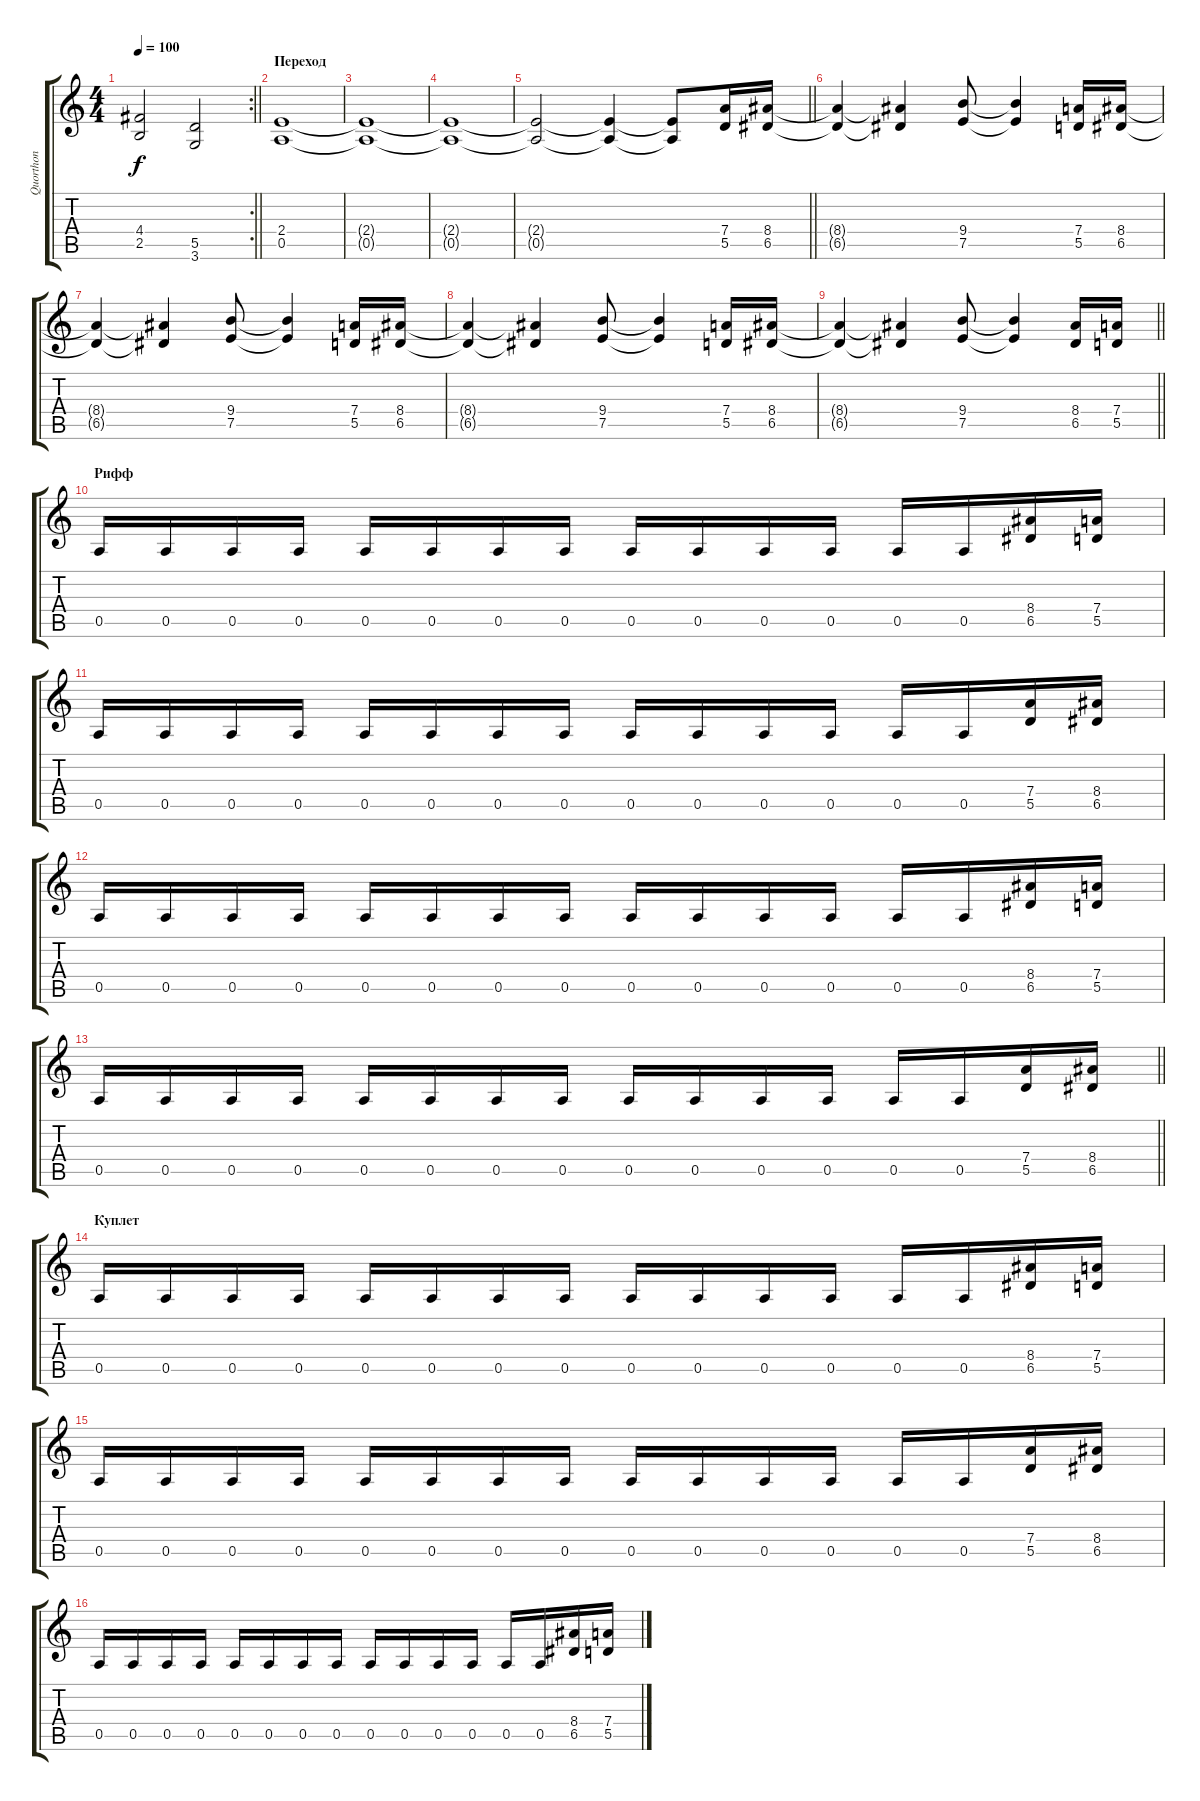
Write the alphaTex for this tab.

\track ("Quorthon" "Quorthon") {instrument distortionguitar}
\staff {score tabs}
\tuning (E4 B3 G3 D3 A2 E2) {hide}
\rc 2
\ts (4 4)
\tempo 100
\clef g2
\barLineRight lightlight
\ks c
(4.4 2.5).2{dy f} (5.5 3.6).2 |
\section ("" "Переход")
(2.4 0.5).1 |
(2.4{t} 0.5{t}).1 |
(2.4{t} 0.5{t}).1 |
\barLineRight lightlight
(2.4{t} 0.5{t}).2 (2.4{t} 0.5{t}).4 (2.4{t} 0.5{t}).8 (7.4 5.5).16 (8.4 6.5).16 |
(8.4{t} 6.5{t}).4 (8.4{t} 6.5{t}).4 (9.4 7.5).8 (9.4{t} 7.5{t}).4 (7.4 5.5).16 (8.4 6.5).16 |
(8.4{t} 6.5{t}).4 (8.4{t} 6.5{t}).4 (9.4 7.5).8 (9.4{t} 7.5{t}).4 (7.4 5.5).16 (8.4 6.5).16 |
(8.4{t} 6.5{t}).4 (8.4{t} 6.5{t}).4 (9.4 7.5).8 (9.4{t} 7.5{t}).4 (7.4 5.5).16 (8.4 6.5).16 |
\barLineRight lightlight
(8.4{t} 6.5{t}).4 (8.4{t} 6.5{t}).4 (9.4 7.5).8 (9.4{t} 7.5{t}).4 (8.4 6.5).16 (7.4 5.5).16 |
\section ("" "Рифф")
0.5.16 0.5.16 0.5.16 0.5.16 0.5.16 0.5.16 0.5.16 0.5.16 0.5.16 0.5.16 0.5.16 0.5.16 0.5.16 0.5.16 (8.4 6.5).16 (7.4 5.5).16 |
0.5.16 0.5.16 0.5.16 0.5.16 0.5.16 0.5.16 0.5.16 0.5.16 0.5.16 0.5.16 0.5.16 0.5.16 0.5.16 0.5.16 (7.4 5.5).16 (8.4 6.5).16 |
0.5.16 0.5.16 0.5.16 0.5.16 0.5.16 0.5.16 0.5.16 0.5.16 0.5.16 0.5.16 0.5.16 0.5.16 0.5.16 0.5.16 (8.4 6.5).16 (7.4 5.5).16 |
\barLineRight lightlight
0.5.16 0.5.16 0.5.16 0.5.16 0.5.16 0.5.16 0.5.16 0.5.16 0.5.16 0.5.16 0.5.16 0.5.16 0.5.16 0.5.16 (7.4 5.5).16 (8.4 6.5).16 |
\section ("" "Куплет")
0.5.16 0.5.16 0.5.16 0.5.16 0.5.16 0.5.16 0.5.16 0.5.16 0.5.16 0.5.16 0.5.16 0.5.16 0.5.16 0.5.16 (8.4 6.5).16 (7.4 5.5).16 |
0.5.16 0.5.16 0.5.16 0.5.16 0.5.16 0.5.16 0.5.16 0.5.16 0.5.16 0.5.16 0.5.16 0.5.16 0.5.16 0.5.16 (7.4 5.5).16 (8.4 6.5).16 |
0.5.16 0.5.16 0.5.16 0.5.16 0.5.16 0.5.16 0.5.16 0.5.16 0.5.16 0.5.16 0.5.16 0.5.16 0.5.16 0.5.16 (8.4 6.5).16 (7.4 5.5).16
